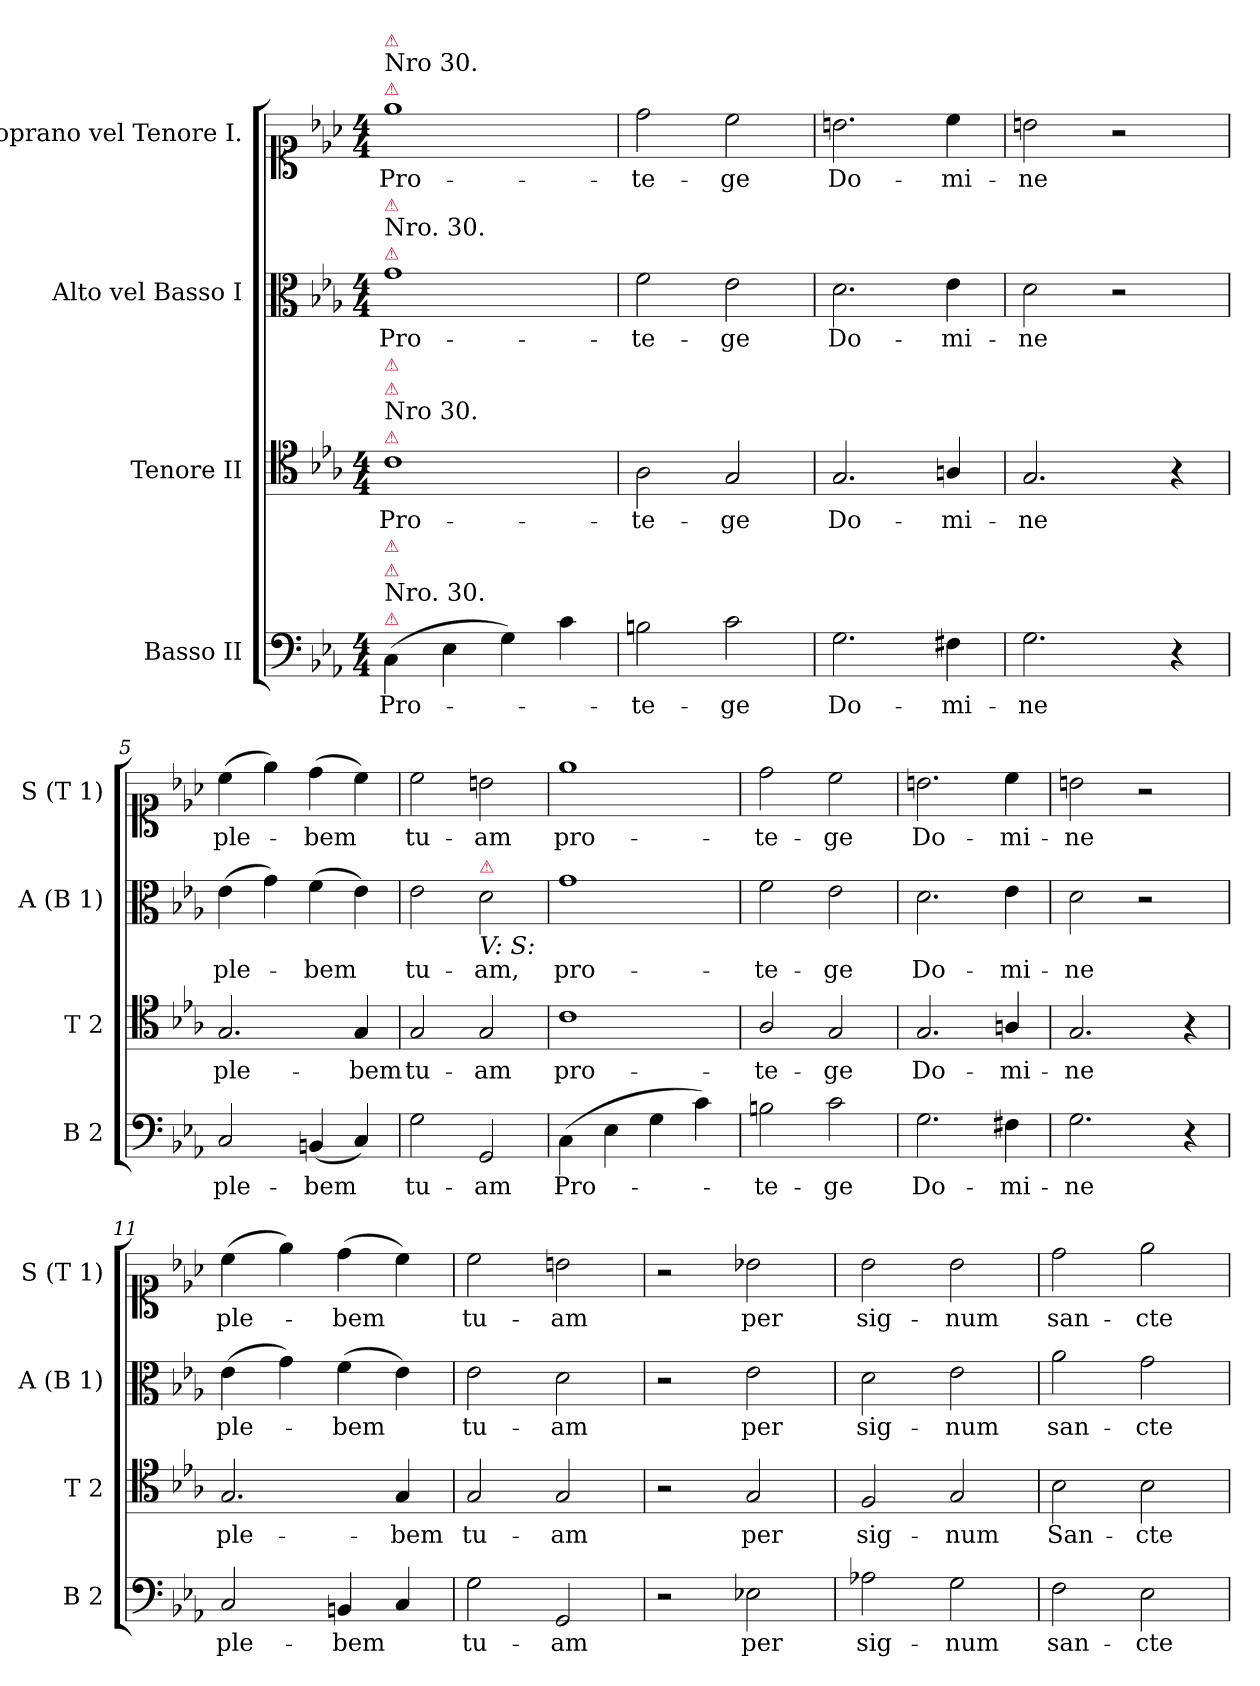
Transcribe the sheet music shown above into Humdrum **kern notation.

**kern	**text	**kern	**text	**kern	**text	**kern	**text
*part4	*part4	*part3	*part3	*part2	*part2	*part1	*part1
*staff4	*staff4	*staff3	*staff3	*staff2	*staff2	*staff1	*staff1
*I"Basso II	*	*I"Tenore II	*	*I"Alto vel Basso I	*	*I"Soprano vel Tenore I.	*
*I'B 2	*	*I'T 2	*	*I'A (B 1)	*	*I'S (T 1)	*
*clefF4	*	*clefC4	*	*clefC3	*	*clefC1	*
*k[b-e-a-]	*	*k[b-e-a-]	*	*k[b-e-a-]	*	*k[b-e-a-]	*
*c:	*	*c:	*	*c:	*	*c:	*
*M4/4	*	*M4/4	*	*M4/4	*	*M4/4	*
=1	=1	=1	=1	=1	=1	=1	=1
!	!	!	!	!	!	!LO:TX:a:color=crimson:t=⚠	!
!	!	!	!	!	!	!LO:TX:a:t=Nro 30.	!
!	!	!	!	!	!	!LO:TX:a:color=crimson:t=⚠	!
!	!	!	!	!LO:TX:a:color=crimson:t=⚠	!	!	!
!	!	!	!	!LO:TX:a:t=Nro. 30.	!	!	!
!	!	!	!	!LO:TX:a:color=crimson:t=⚠	!	!	!
!	!	!LO:TX:a:color=crimson:t=⚠	!	!	!	!	!
!	!	!LO:TX:a:t=Nro 30.	!	!	!	!	!
!	!	!LO:TX:a:color=crimson:t=⚠	!	!	!	!	!
!	!	!LO:TX:a:color=crimson:t=⚠	!	!	!	!	!
!LO:TX:a:color=crimson:t=⚠	!	!	!	!	!	!	!
!LO:TX:a:t=Nro. 30.	!	!	!	!	!	!	!
!LO:TX:a:color=crimson:t=⚠	!	!	!	!	!	!	!
!LO:TX:a:color=crimson:t=⚠	!	!	!	!	!	!	!
(>4C\	Pro-	1c	Pro-	1g	Pro-	1ee-	Pro-
4E-\	.	.	.	.	.	.	.
4G\)	.	.	.	.	.	.	.
4c\	.	.	.	.	.	.	.
=2	=2	=2	=2	=2	=2	=2	=2
2Bn\	-te-	2A-\	-te-	2f\	-te-	2dd\	-te-
2c\	-ge	2G/	-ge	2e-\	-ge	2cc\	-ge
=3	=3	=3	=3	=3	=3	=3	=3
2.G\	Do-	2.G/	Do-	2.d\	Do-	2.bn\	Do-
4F#X\	-mi-	4An/	-mi-	4e-\	-mi-	4cc\	-mi-
=4	=4	=4	=4	=4	=4	=4	=4
2.G\	-ne	2.G/	-ne	2d\	-ne	2bn\	-ne
.	.	.	.	2r	.	2r	.
4r	.	4r	.	.	.	.	.
=5	=5	=5	=5	=5	=5	=5	=5
2C/	ple-	2.G/	ple-	(>4e-\	ple-	(>4cc\	ple-
.	.	.	.	4g\)	.	4ee-\)	.
(<4BBn/	-bem	.	.	(>4f\	-bem	(>4dd\	-bem
4C/)	.	4G/	-bem	4e-\)	.	4cc\)	.
=6	=6	=6	=6	=6	=6	=6	=6
2G\	tu-	2G/	tu-	2e-\	tu-	2cc\	tu-
!	!	!	!	!LO:TX:b:i:t=V&colon; S&colon;	!	!	!
!	!	!	!	!LO:TX:a:color=crimson:t=⚠	!	!	!
2GG/	-am	2G/	-am	2d\	-am,	2bn\	-am
=7	=7	=7	=7	=7	=7	=7	=7
(>4C\	Pro-	1c	pro-	1g	pro-	1ee-	pro-
4E-\	.	.	.	.	.	.	.
4G\	.	.	.	.	.	.	.
4c\)	.	.	.	.	.	.	.
=8	=8	=8	=8	=8	=8	=8	=8
2Bn\	-te-	2A-/	-te-	2f\	-te-	2dd\	-te-
2c\	-ge	2G/	-ge	2e-\	-ge	2cc\	-ge
=9	=9	=9	=9	=9	=9	=9	=9
2.G\	Do-	2.G/	Do-	2.d\	Do-	2.bn\	Do-
4F#X\	-mi-	4An/	-mi-	4e-\	-mi-	4cc\	-mi-
=10	=10	=10	=10	=10	=10	=10	=10
2.G\	-ne	2.G/	-ne	2d\	-ne	2bn\	-ne
.	.	.	.	2r	.	2r	.
4r	.	4r	.	.	.	.	.
=11	=11	=11	=11	=11	=11	=11	=11
2C/	ple-	2.G/	ple-	(>4e-\	ple-	(>4cc\	ple-
.	.	.	.	4g\)	.	4ee-\)	.
4BBn/	-bem	.	.	(>4f\	-bem	(>4dd\	-bem
4C/	.	4G/	-bem	4e-\)	.	4cc\)	.
=12	=12	=12	=12	=12	=12	=12	=12
2G\	tu-	2G/	tu-	2e-\	tu-	2cc\	tu-
2GG/	-am	2G/	-am	2d\	-am	2bn\	-am
=13	=13	=13	=13	=13	=13	=13	=13
2r	.	2r	.	2r	.	2r	.
2E-X\	per	2G/	per	2e-\	per	2b-X\	per
=14	=14	=14	=14	=14	=14	=14	=14
2A-X\	sig-	2F/	sig-	2d\	sig-	2b-\	sig-
2G\	-num	2G/	-num	2e-\	-num	2b-\	-num
=15	=15	=15	=15	=15	=15	=15	=15
2F\	san-	2B-\	San-	2a-\	san-	2dd\	san-
2E-\	-cte	2B-\	-cte	2g\	-cte	2ee-\	-cte
=	=	=	=	=	=	=	=
*-	*-	*-	*-	*-	*-	*-	*-
